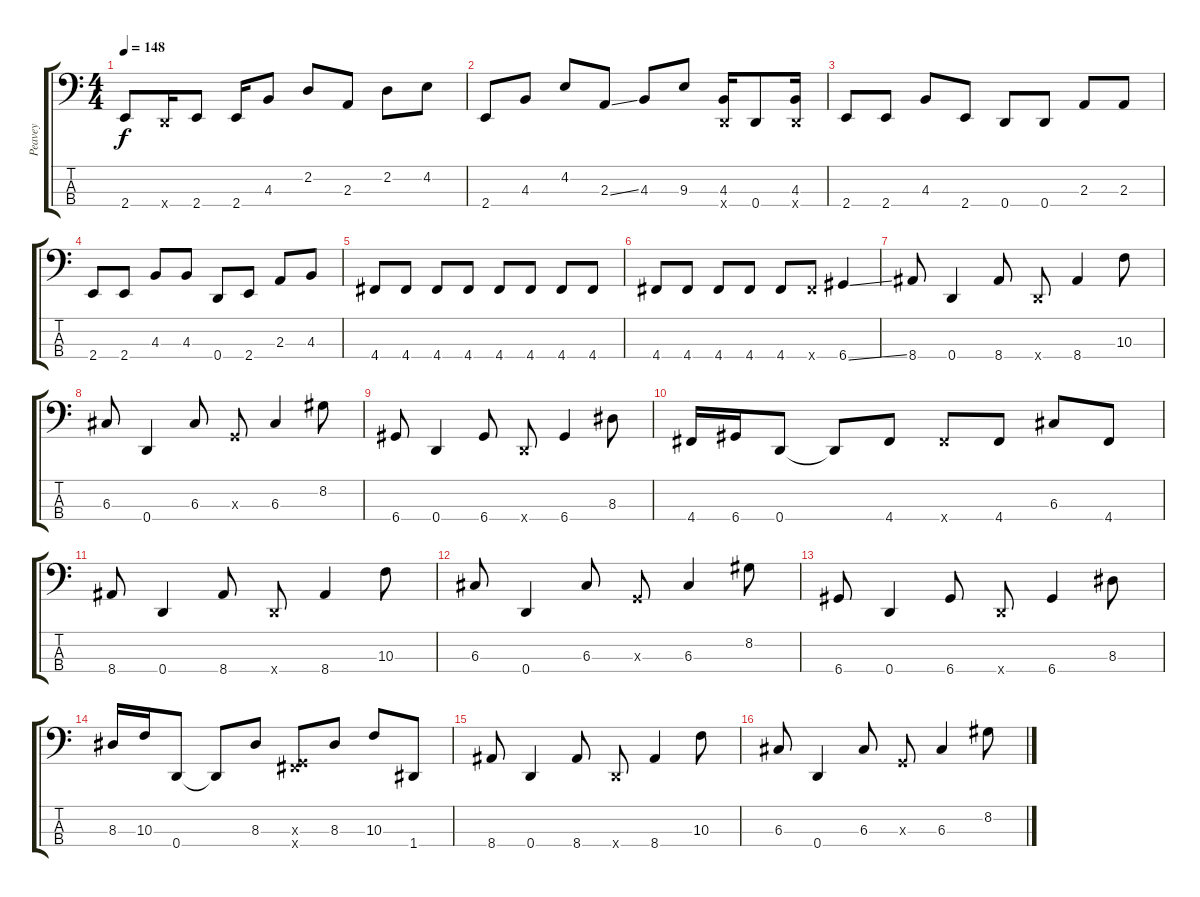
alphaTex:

\track ("Peavey" "Peavey") {instrument electricbasspick}
\staff {score tabs}
\tuning (F2 C2 G1 D1) {hide}
\ts (4 4)
\tempo 148
\clef f4
\ks c
2.4.8{dy f} 0.4{x}.16 2.4.8 2.4.16 4.3.8 2.2.8 2.3.8 2.2.8 4.2.8 |
2.4.8 4.3.8 4.2.8 2.3{ss}.8 4.3.8 9.3.8 (4.3 0.4{x}).16 0.4.8 (4.3 0.4{x}).16 |
2.4.8 2.4.8 4.3.8 2.4.8 0.4.8 0.4.8 2.3.8 2.3.8 |
2.4.8 2.4.8 4.3.8 4.3.8 0.4.8 2.4.8 2.3.8 4.3.8 |
4.4.8 4.4.8 4.4.8 4.4.8 4.4.8 4.4.8 4.4.8 4.4.8 |
4.4.8 4.4.8 4.4.8 4.4.8 4.4.8 4.4{x}.8 6.4{ss}.4 |
8.4.8 0.4.4 8.4.8 0.4{x}.8 8.4.4 10.3.8 |
6.3.8 0.4.4 6.3.8 0.3{x}.8 6.3.4 8.2.8 |
6.4.8 0.4.4 6.4.8 0.4{x}.8 6.4.4 8.3.8 |
4.4.16 6.4.16 0.4.8 0.4{t}.8 4.4.8 4.4{x}.8 4.4.8 6.3.8 4.4.8 |
8.4.8 0.4.4 8.4.8 0.4{x}.8 8.4.4 10.3.8 |
6.3.8 0.4.4 6.3.8 0.3{x}.8 6.3.4 8.2.8 |
6.4.8 0.4.4 6.4.8 0.4{x}.8 6.4.4 8.3.8 |
8.3.16 10.3.16 0.4.8 0.4{t}.8 8.3.8 (0.3{x} 4.4{x}).8 8.3.8 10.3.8 1.4.8 |
8.4.8 0.4.4 8.4.8 0.4{x}.8 8.4.4 10.3.8 |
6.3.8 0.4.4 6.3.8 0.3{x}.8 6.3.4 8.2.8
